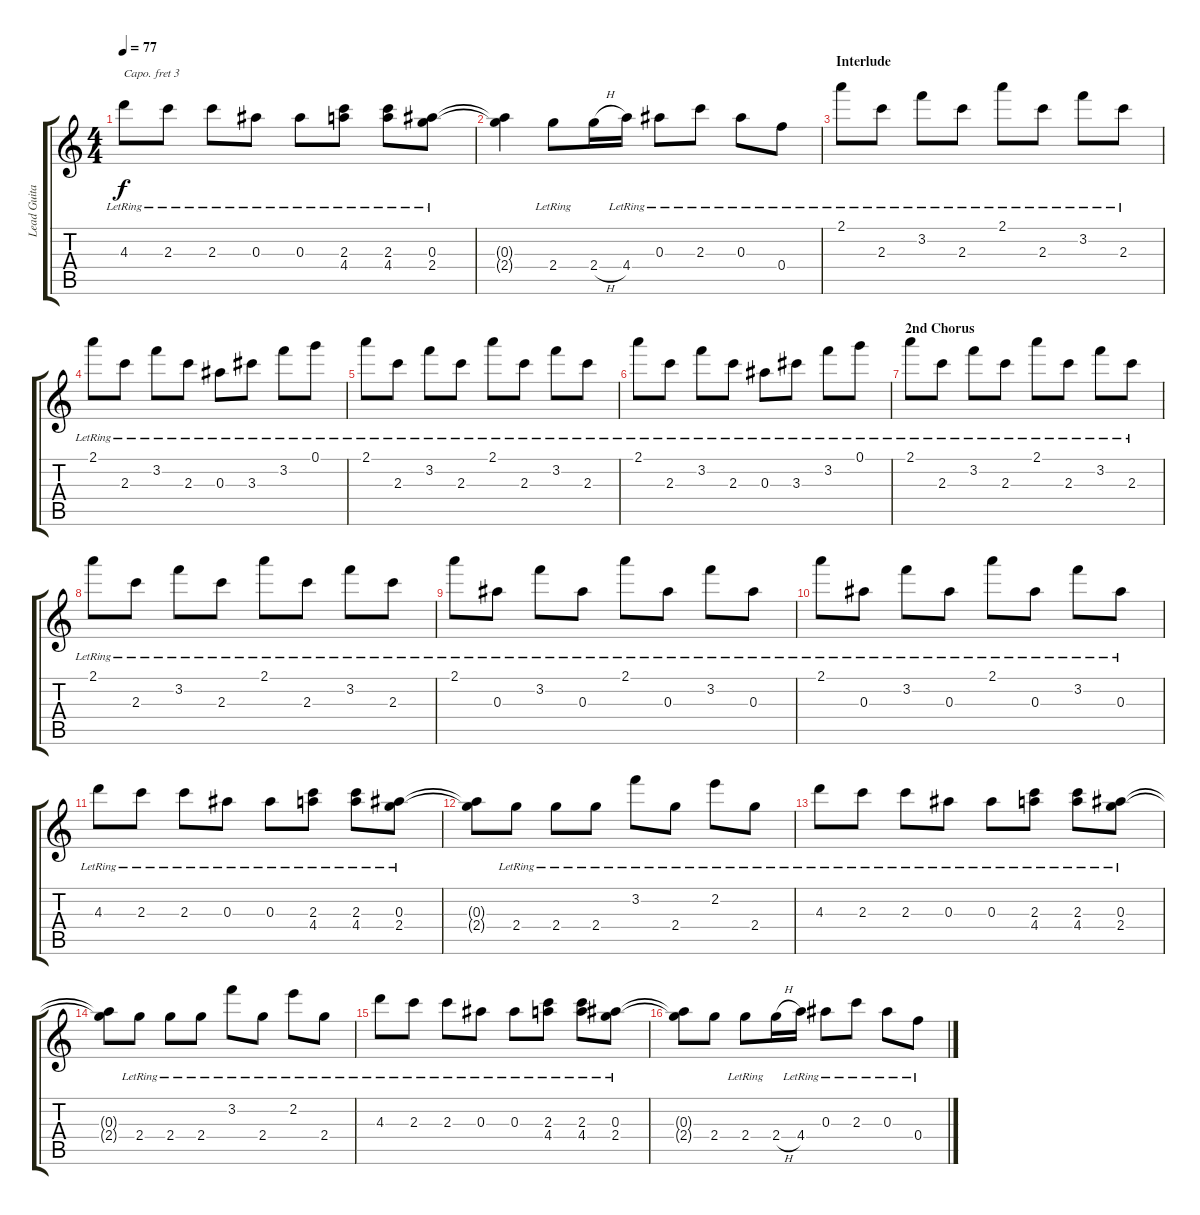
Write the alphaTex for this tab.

\track ("Lead Guitar 1" "Lead Guita") {instrument electricguitarjazz}
\staff {score tabs}
\capo 3
\tuning (E5 B4 G4 D4 A3 E3) {hide}
\ts (4 4)
\tempo 77
\clef g2
\ks c
4.3{lr}.8{dy f} 2.3{lr}.8 2.3{lr}.8 0.3{lr}.8 0.3{lr}.8 (2.3{lr} 4.4{lr}).8 (2.3{lr} 4.4{lr}).8 (0.3{lr} 2.4{lr}).8 |
(0.3{t} 2.4{t}).4 2.4{lr}.8 2.4{h}.16 4.4{lr}.16 0.3{lr}.8 2.3{lr}.8 0.3{lr}.8 0.4{lr}.8 |
\section ("" "Interlude")
2.1{lr}.8 2.3{lr}.8 3.2{lr}.8 2.3{lr}.8 2.1{lr}.8 2.3{lr}.8 3.2{lr}.8 2.3{lr}.8 |
2.1{lr}.8 2.3{lr}.8 3.2{lr}.8 2.3{lr}.8 0.3{lr}.8 3.3{lr}.8 3.2{lr}.8 0.1{lr}.8 |
2.1{lr}.8 2.3{lr}.8 3.2{lr}.8 2.3{lr}.8 2.1{lr}.8 2.3{lr}.8 3.2{lr}.8 2.3{lr}.8 |
2.1{lr}.8 2.3{lr}.8 3.2{lr}.8 2.3{lr}.8 0.3{lr}.8 3.3{lr}.8 3.2{lr}.8 0.1{lr}.8 |
\section ("" "2nd Chorus")
2.1{lr}.8 2.3{lr}.8 3.2{lr}.8 2.3{lr}.8 2.1{lr}.8 2.3{lr}.8 3.2{lr}.8 2.3{lr}.8 |
2.1{lr}.8 2.3{lr}.8 3.2{lr}.8 2.3{lr}.8 2.1{lr}.8 2.3{lr}.8 3.2{lr}.8 2.3{lr}.8 |
2.1{lr}.8 0.3{lr}.8 3.2{lr}.8 0.3{lr}.8 2.1{lr}.8 0.3{lr}.8 3.2{lr}.8 0.3{lr}.8 |
2.1{lr}.8 0.3{lr}.8 3.2{lr}.8 0.3{lr}.8 2.1{lr}.8 0.3{lr}.8 3.2{lr}.8 0.3{lr}.8 |
4.3{lr}.8 2.3{lr}.8 2.3{lr}.8 0.3{lr}.8 0.3{lr}.8 (2.3{lr} 4.4{lr}).8 (2.3{lr} 4.4{lr}).8 (0.3{lr} 2.4{lr}).8 |
(0.3{t} 2.4{t}).8 2.4{lr}.8 2.4{lr}.8 2.4{lr}.8 3.2{lr}.8 2.4{lr}.8 2.2{lr}.8 2.4{lr}.8 |
4.3{lr}.8 2.3{lr}.8 2.3{lr}.8 0.3{lr}.8 0.3{lr}.8 (2.3{lr} 4.4{lr}).8 (2.3{lr} 4.4{lr}).8 (0.3{lr} 2.4{lr}).8 |
(0.3{t} 2.4{t}).8 2.4{lr}.8 2.4{lr}.8 2.4{lr}.8 3.2{lr}.8 2.4{lr}.8 2.2{lr}.8 2.4{lr}.8 |
4.3{lr}.8 2.3{lr}.8 2.3{lr}.8 0.3{lr}.8 0.3{lr}.8 (2.3{lr} 4.4{lr}).8 (2.3{lr} 4.4{lr}).8 (0.3{lr} 2.4{lr}).8 |
(0.3{t} 2.4{t}).8 2.4.8 2.4{lr}.8 2.4{h}.16 4.4{lr}.16 0.3{lr}.8 2.3{lr}.8 0.3{lr}.8 0.4{lr}.8
